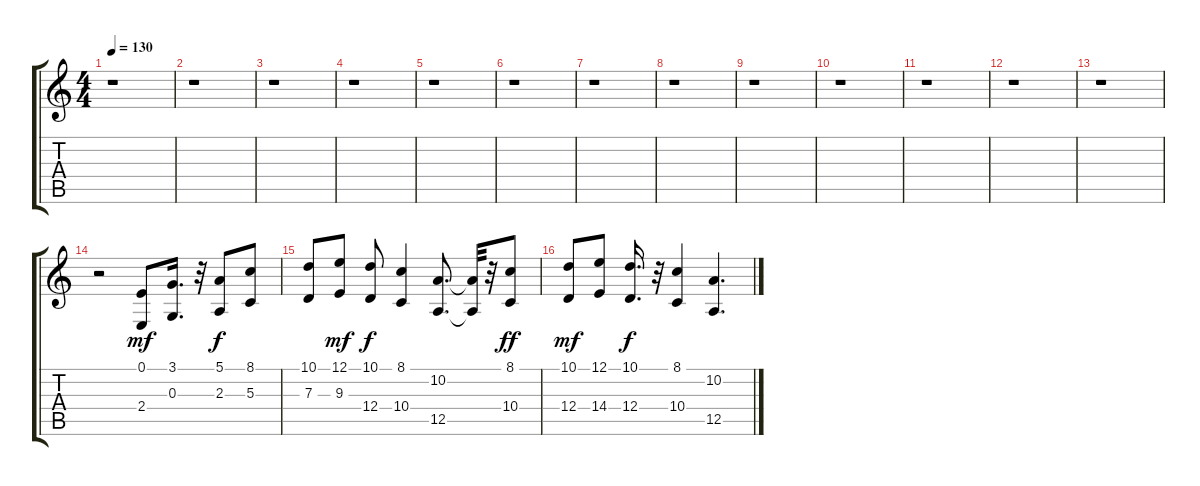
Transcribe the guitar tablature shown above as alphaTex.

\track "" {instrument synthvoice}
\staff {score tabs}
\tuning (E4 B3 G3 D3 A2 E2) {hide}
\ts (4 4)
\tempo 130
\clef g2
\ks c
r.1{dy f} |
r.1 |
r.1 |
r.1 |
r.1 |
r.1 |
r.1 |
r.1 |
r.1 |
r.1 |
r.1 |
r.1 |
r.1 |
r.2 (0.1 2.4).8{dy mf} (3.1 0.3).16{d} r.32 (5.1 2.3).8{dy f} (8.1 5.3).8 |
(10.1 7.3).8 (12.1 9.3).8{dy mf} (10.1 12.4).8{dy f} (8.1 10.4).4 (10.2 12.5).8{d} (10.2{t} 12.5{t}).32 r.32 (8.1 10.4).8{dy ff} |
(10.1 12.4).8{dy mf} (12.1 14.4).8 (10.1 12.4).16{d dy f} r.32 (8.1 10.4).4 (10.2 12.5).4{d}
